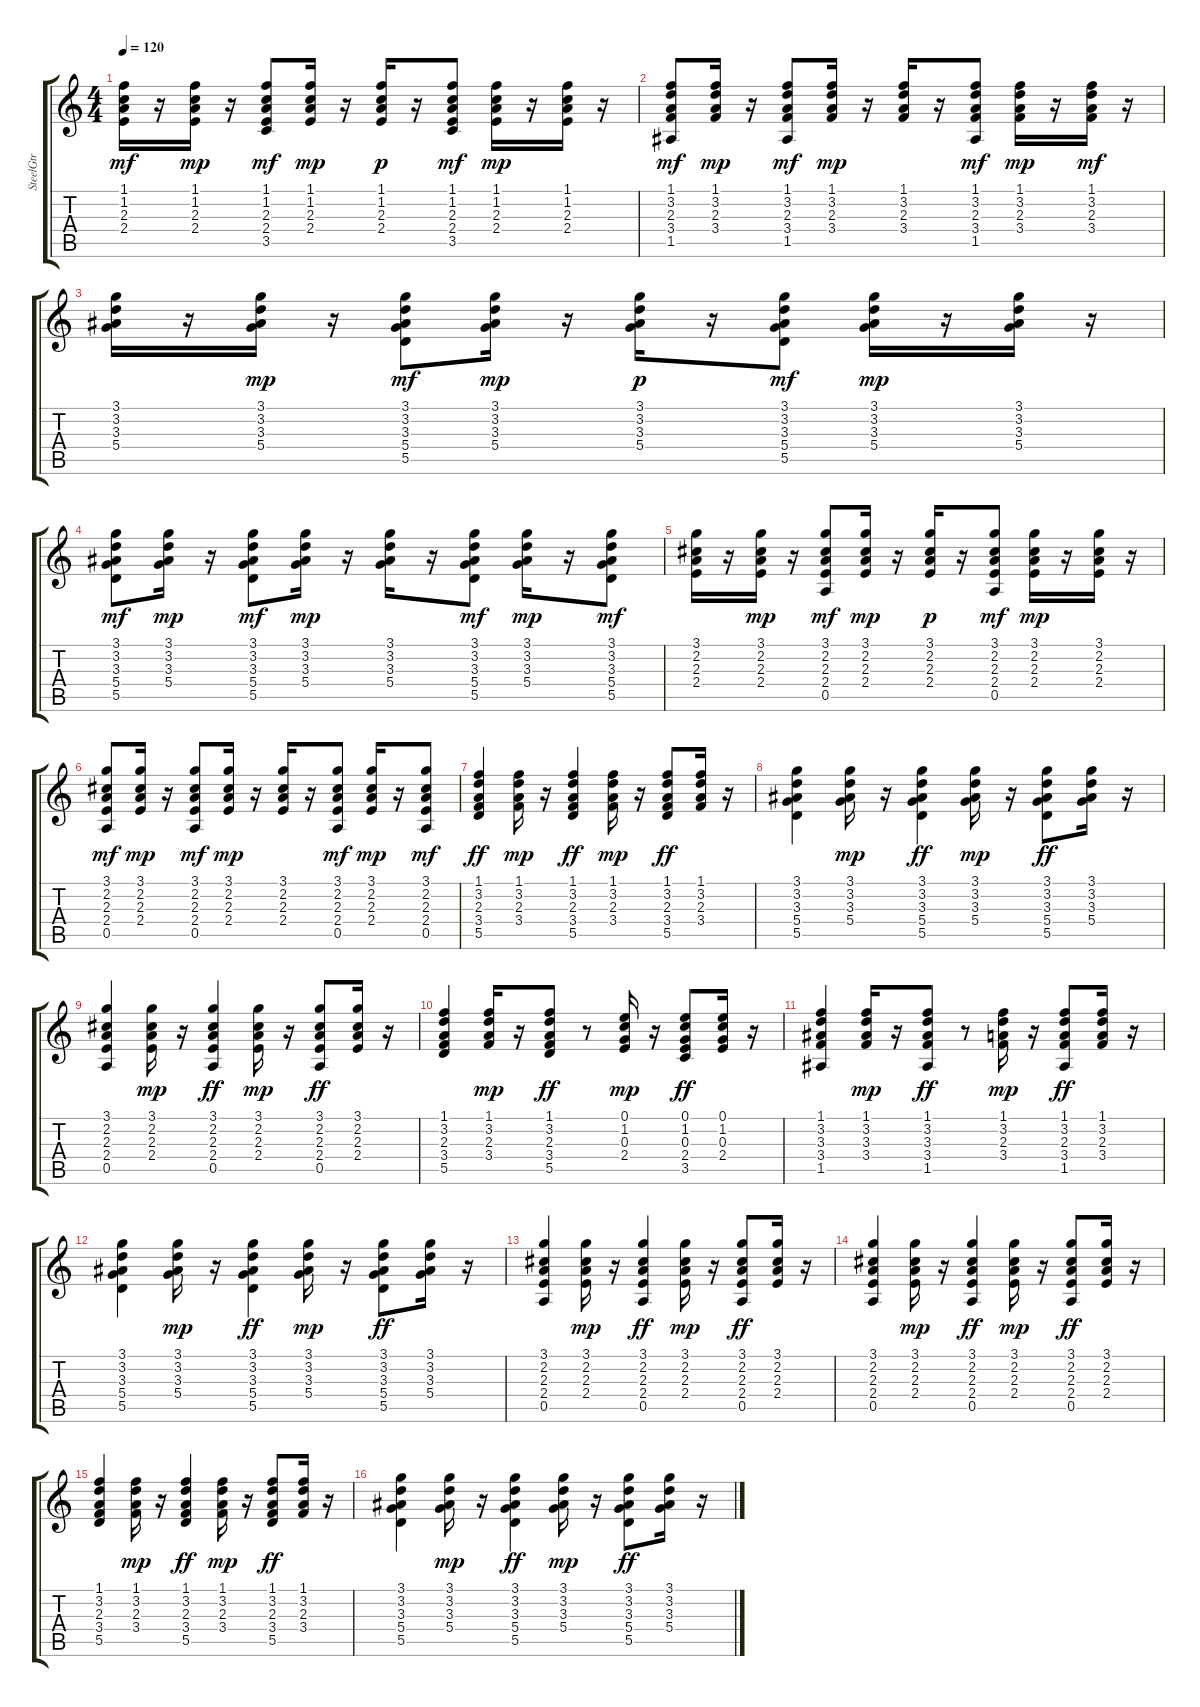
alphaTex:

\track ("SteelGtr" "SteelGtr") {instrument acousticguitarsteel}
\staff {score tabs}
\tuning (E4 B3 G3 D3 A2 E2) {hide}
\ts (4 4)
\tempo 120
\clef g2
\ks c
(1.1 1.2 2.3 2.4).16{dy mf} r.16 (1.1 1.2 2.3 2.4).16{dy mp} r.16 (1.1 1.2 2.3 2.4 3.5).8{dy mf} (1.1 1.2 2.3 2.4).16{dy mp} r.16 (1.1 1.2 2.3 2.4).16{dy p} r.16 (1.1 1.2 2.3 2.4 3.5).8{dy mf} (1.1 1.2 2.3 2.4).16{dy mp} r.16 (1.1 1.2 2.3 2.4).16 r.16 |
(1.1 3.2 2.3 3.4 1.5).8{dy mf} (1.1 3.2 2.3 3.4).16{dy mp} r.16 (1.1 3.2 2.3 3.4 1.5).8{dy mf} (1.1 3.2 2.3 3.4).16{dy mp} r.16 (1.1 3.2 2.3 3.4).16 r.16 (1.1 3.2 2.3 3.4 1.5).8{dy mf} (1.1 3.2 2.3 3.4).16{dy mp} r.16 (1.1 3.2 2.3 3.4).16{dy mf} r.16 |
(3.1 3.2 3.3 5.4).16 r.16 (3.1 3.2 3.3 5.4).16{dy mp} r.16 (3.1 3.2 3.3 5.4 5.5).8{dy mf} (3.1 3.2 3.3 5.4).16{dy mp} r.16 (3.1 3.2 3.3 5.4).16{dy p} r.16 (3.1 3.2 3.3 5.4 5.5).8{dy mf} (3.1 3.2 3.3 5.4).16{dy mp} r.16 (3.1 3.2 3.3 5.4).16 r.16 |
(3.1 3.2 3.3 5.4 5.5).8{dy mf} (3.1 3.2 3.3 5.4).16{dy mp} r.16 (3.1 3.2 3.3 5.4 5.5).8{dy mf} (3.1 3.2 3.3 5.4).16{dy mp} r.16 (3.1 3.2 3.3 5.4).16 r.16 (3.1 3.2 3.3 5.4 5.5).8{dy mf} (3.1 3.2 3.3 5.4).16{dy mp} r.16 (3.1 3.2 3.3 5.4 5.5).8{dy mf} |
(3.1 2.2 2.3 2.4).16 r.16 (3.1 2.2 2.3 2.4).16{dy mp} r.16 (3.1 2.2 2.3 2.4 0.5).8{dy mf} (3.1 2.2 2.3 2.4).16{dy mp} r.16 (3.1 2.2 2.3 2.4).16{dy p} r.16 (3.1 2.2 2.3 2.4 0.5).8{dy mf} (3.1 2.2 2.3 2.4).16{dy mp} r.16 (3.1 2.2 2.3 2.4).16 r.16 |
(3.1 2.2 2.3 2.4 0.5).8{dy mf} (3.1 2.2 2.3 2.4).16{dy mp} r.16 (3.1 2.2 2.3 2.4 0.5).8{dy mf} (3.1 2.2 2.3 2.4).16{dy mp} r.16 (3.1 2.2 2.3 2.4).16 r.16 (3.1 2.2 2.3 2.4 0.5).8{dy mf} (3.1 2.2 2.3 2.4).16{dy mp} r.16 (3.1 2.2 2.3 2.4 0.5).8{dy mf} |
(1.1 3.2 2.3 3.4 5.5).4{dy ff} (1.1 3.2 2.3 3.4).16{dy mp} r.16 (1.1 3.2 2.3 3.4 5.5).4{dy ff} (1.1 3.2 2.3 3.4).16{dy mp} r.16 (1.1 3.2 2.3 3.4 5.5).8{dy ff} (1.1 3.2 2.3 3.4).16 r.16 |
(3.1 3.2 3.3 5.4 5.5).4 (3.1 3.2 3.3 5.4).16{dy mp} r.16 (3.1 3.2 3.3 5.4 5.5).4{dy ff} (3.1 3.2 3.3 5.4).16{dy mp} r.16 (3.1 3.2 3.3 5.4 5.5).8{dy ff} (3.1 3.2 3.3 5.4).16 r.16 |
(3.1 2.2 2.3 2.4 0.5).4 (3.1 2.2 2.3 2.4).16{dy mp} r.16 (3.1 2.2 2.3 2.4 0.5).4{dy ff} (3.1 2.2 2.3 2.4).16{dy mp} r.16 (3.1 2.2 2.3 2.4 0.5).8{dy ff} (3.1 2.2 2.3 2.4).16 r.16 |
(1.1 3.2 2.3 3.4 5.5).4 (1.1 3.2 2.3 3.4).16{dy mp} r.16 (1.1 3.2 2.3 3.4 5.5).8{dy ff} r.8 (0.1 1.2 0.3 2.4).16{dy mp} r.16 (0.1 1.2 0.3 2.4 3.5).8{dy ff} (0.1 1.2 0.3 2.4).16 r.16 |
(1.1 3.2 3.3 3.4 1.5).4 (1.1 3.2 3.3 3.4).16{dy mp} r.16 (1.1 3.2 3.3 3.4 1.5).8{dy ff} r.8 (1.1 3.2 2.3 3.4).16{dy mp} r.16 (1.1 3.2 2.3 3.4 1.5).8{dy ff} (1.1 3.2 2.3 3.4).16 r.16 |
(3.1 3.2 3.3 5.4 5.5).4 (3.1 3.2 3.3 5.4).16{dy mp} r.16 (3.1 3.2 3.3 5.4 5.5).4{dy ff} (3.1 3.2 3.3 5.4).16{dy mp} r.16 (3.1 3.2 3.3 5.4 5.5).8{dy ff} (3.1 3.2 3.3 5.4).16 r.16 |
(3.1 2.2 2.3 2.4 0.5).4 (3.1 2.2 2.3 2.4).16{dy mp} r.16 (3.1 2.2 2.3 2.4 0.5).4{dy ff} (3.1 2.2 2.3 2.4).16{dy mp} r.16 (3.1 2.2 2.3 2.4 0.5).8{dy ff} (3.1 2.2 2.3 2.4).16 r.16 |
(3.1 2.2 2.3 2.4 0.5).4 (3.1 2.2 2.3 2.4).16{dy mp} r.16 (3.1 2.2 2.3 2.4 0.5).4{dy ff} (3.1 2.2 2.3 2.4).16{dy mp} r.16 (3.1 2.2 2.3 2.4 0.5).8{dy ff} (3.1 2.2 2.3 2.4).16 r.16 |
(1.1 3.2 2.3 3.4 5.5).4 (1.1 3.2 2.3 3.4).16{dy mp} r.16 (1.1 3.2 2.3 3.4 5.5).4{dy ff} (1.1 3.2 2.3 3.4).16{dy mp} r.16 (1.1 3.2 2.3 3.4 5.5).8{dy ff} (1.1 3.2 2.3 3.4).16 r.16 |
(3.1 3.2 3.3 5.4 5.5).4 (3.1 3.2 3.3 5.4).16{dy mp} r.16 (3.1 3.2 3.3 5.4 5.5).4{dy ff} (3.1 3.2 3.3 5.4).16{dy mp} r.16 (3.1 3.2 3.3 5.4 5.5).8{dy ff} (3.1 3.2 3.3 5.4).16 r.16
